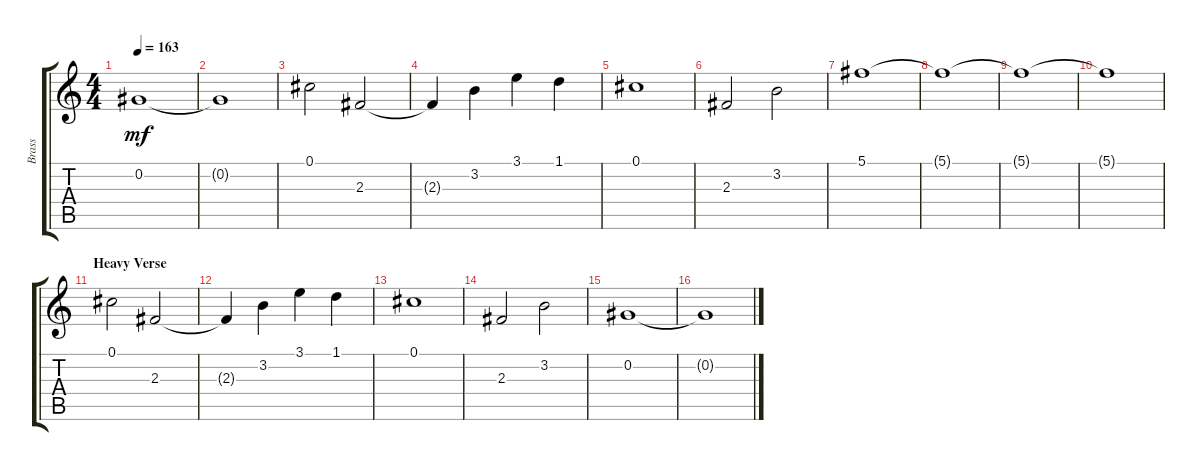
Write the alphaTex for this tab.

\track ("Brass" "Brass") {instrument electricguitarclean}
\staff {score tabs}
\tuning (Db4 Ab3 E3 B2 Gb2 B1) {hide}
\ts (4 4)
\tempo 163
\clef g2
\ks aminor
0.2{t}.1{dy mf} |
0.2{t}.1 |
0.1.2 2.3.2 |
2.3{t}.4 3.2.4 3.1.4 1.1.4 |
0.1.1 |
2.3.2 3.2.2 |
5.1.1 |
5.1{t}.1 |
5.1{t}.1 |
5.1{t}.1 |
\section ("" "Heavy Verse")
0.1.2 2.3.2 |
2.3{t}.4 3.2.4 3.1.4 1.1.4 |
0.1.1 |
2.3.2 3.2.2 |
0.2.1 |
0.2{t}.1
